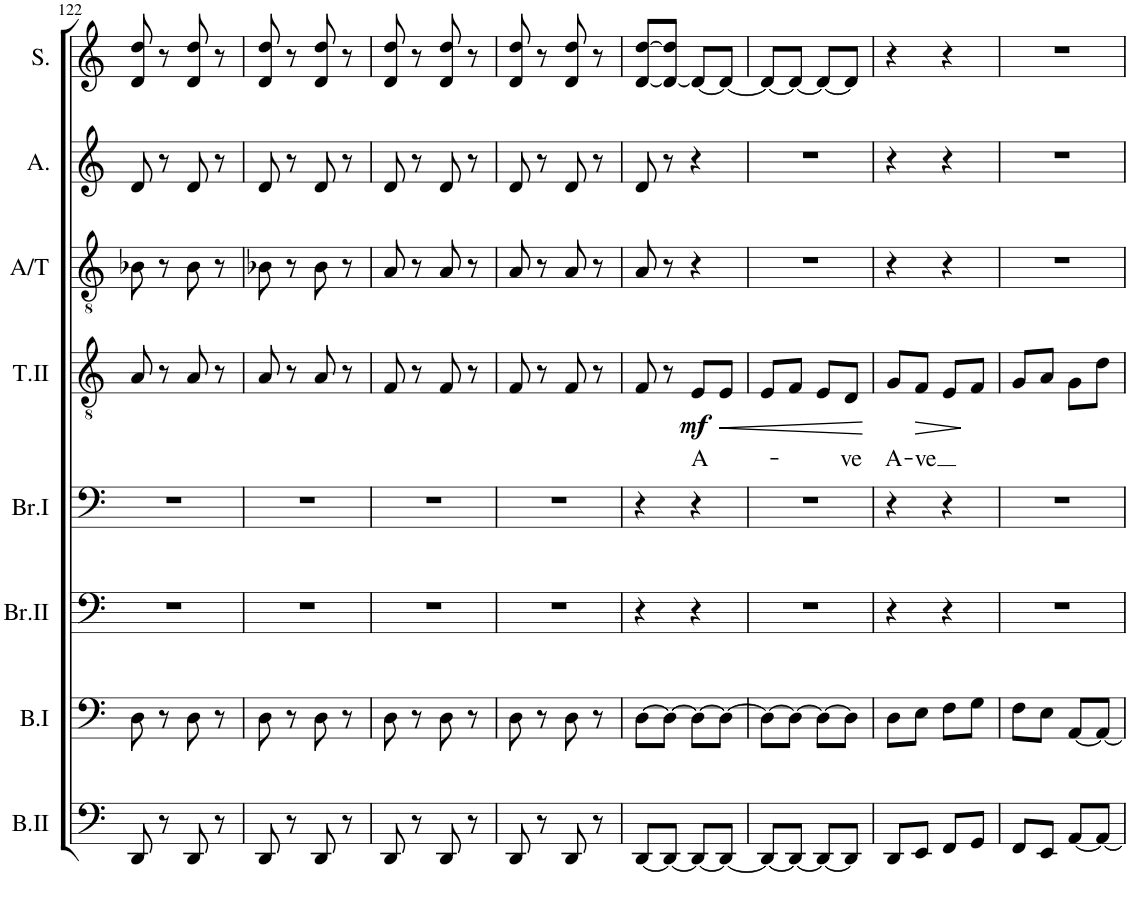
**kern	**kern	**kern	**kern	**kern	**text	**dynam	**kern	**kern	**kern
*part8	*part7	*part6	*part5	*part4	*part4	*part4	*part3	*part2	*part1
*staff8	*staff7	*staff6	*staff5	*staff4	*staff4	*staff4	*staff3	*staff2	*staff1
*I"Bass II	*I"Bass I	*I"Baritone II	*I"Baritone I	*I"Tenor II	*	*	*I"Altenor	*I"Alto	*I"Soprano
*I'B.II	*I'B.I	*I'Br.II	*I'Br.I	*I'T.II	*	*	*I'A/T	*I'A.	*I'S.
!!LO:PB:g=z
*clefF4	*clefF4	*clefF4	*clefF4	*clefGv2	*	*	*clefGv2	*clefG2	*clefG2
*	*	*	*	*	*	*	*Trd1c2	*	*
*k[]	*k[]	*k[]	*k[]	*k[]	*	*	*k[]	*k[]	*k[]
*M2/4	*M2/4	*M2/4	*M2/4	*M2/4	*	*	*M2/4	*M2/4	*M2/4
=122	=122	=122	=122	=122	=122	=122	=122	=122	=122
8DD/	8D\	2r	2r	8A/	.	.	8B-X\	8d/	8d/ 8dd/
8r	8r	.	.	8r	.	.	8r	8r	8r
8DD/	8D\	.	.	8A/	.	.	8B-\	8d/	8d/ 8dd/
8r	8r	.	.	8r	.	.	8r	8r	8r
=123	=123	=123	=123	=123	=123	=123	=123	=123	=123
8DD/	8D\	2r	2r	8A/	.	.	8B-X\	8d/	8d/ 8dd/
8r	8r	.	.	8r	.	.	8r	8r	8r
8DD/	8D\	.	.	8A/	.	.	8B-\	8d/	8d/ 8dd/
8r	8r	.	.	8r	.	.	8r	8r	8r
=124	=124	=124	=124	=124	=124	=124	=124	=124	=124
8DD/	8D\	2r	2r	8F/	.	.	8A/	8d/	8d/ 8dd/
8r	8r	.	.	8r	.	.	8r	8r	8r
8DD/	8D\	.	.	8F/	.	.	8A/	8d/	8d/ 8dd/
8r	8r	.	.	8r	.	.	8r	8r	8r
=125	=125	=125	=125	=125	=125	=125	=125	=125	=125
8DD/	8D\	2r	2r	8F/	.	.	8A/	8d/	8d/ 8dd/
8r	8r	.	.	8r	.	.	8r	8r	8r
8DD/	8D\	.	.	8F/	.	.	8A/	8d/	8d/ 8dd/
8r	8r	.	.	8r	.	.	8r	8r	8r
=126	=126	=126	=126	=126	=126	=126	=126	=126	=126
[8DD/L	[8D\L	4r	4r	8F/	.	.	8A/	8d/	[8d/ [8dd/L
8DD/J_	8D\J_	.	.	8r	.	.	8r	8r	8d/_ 8dd/]J
!	!	!	!	!	!LO:LY:b	!LO:DY:b	!	!	!
8DD/L_	8D\L_	4r	4r	8E/L	A-	mf	4r	4r	8d/L_
!	!	!	!	!	!	!LO:HP:b	!	!	!
8DD/J_	8D\J_	.	.	8E/J	.	<	.	.	8d/J_
=127	=127	=127	=127	=127	=127	=127	=127	=127	=127
8DD/L_	8D\L_	2r	2r	8E/L	.	.	2r	2r	8d/L_
8DD/J_	8D\J_	.	.	8F/J	.	.	.	.	8d/J_
8DD/L_	8D\L_	.	.	8E/L	.	.	.	.	8d/L_
!	!	!	!	!	!LO:LY:b	!	!	!	!
8DD/J]	8D\J]	.	.	8D/J	-ve	.	.	.	8d/J]
.	.	.	.	.	.	[	.	.	.
=128	=128	=128	=128	=128	=128	=128	=128	=128	=128
!	!	!	!	!	!LO:LY:b	!	!	!	!
8DD/L	8D\L	4r	4r	8G/L	A-	.	4r	4r	4r
!	!	!	!	!	!LO:LY:b	!LO:HP:b	!	!	!
8EE/J	8E\J	.	.	8F/J	-ve	>	.	.	.
8FF/L	8F\L	4r	4r	8E/L	.	.	4r	4r	4r
8GG/J	8G\J	.	.	8F/J	.	]	.	.	.
=129	=129	=129	=129	=129	=129	=129	=129	=129	=129
8FF/L	8F\L	2r	2r	8G/L	.	.	2r	2r	2r
8EE/J	8E\J	.	.	8A/J	.	.	.	.	.
[8AA/L	[8AA/L	.	.	8G\L	.	.	.	.	.
8AA/J_	8AA/J_	.	.	8d\J	.	.	.	.	.
=	=	=	=	=	=	=	=	=	=
*-	*-	*-	*-	*-	*-	*-	*-	*-	*-
